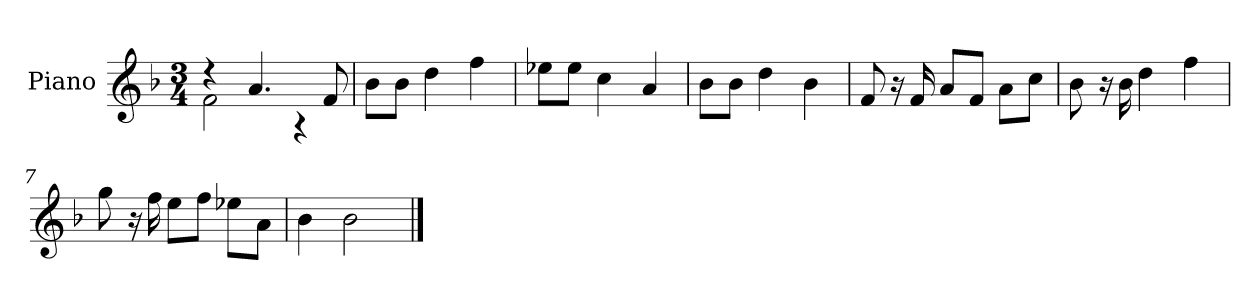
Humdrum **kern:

**kern
*part1
*staff1
*I"Piano
*I'P-no
*clefG2
*k[b-]
*M3/4
*MM182
=1
*^
4r	2f\
4.a/	.
.	4r
8f/	.
*v	*v
=2
8b-\L
8b-\J
4dd\
4ff\
=3
8ee-X\L
8ee-\J
4cc\
4a/
=4
8b-\L
8b-\J
4dd\
4b-\
=5
8f/
16r
16f/
8a/L
8f/J
8a\L
8cc\J
=6
8b-\
16r
16b-\
4dd\
4ff\
=7
8gg\
16r
16ff\
8ee\L
8ff\J
8ee-X\L
8a\J
!!LO:LB:g=z
=8
4b-\
2b-\
==
*-
